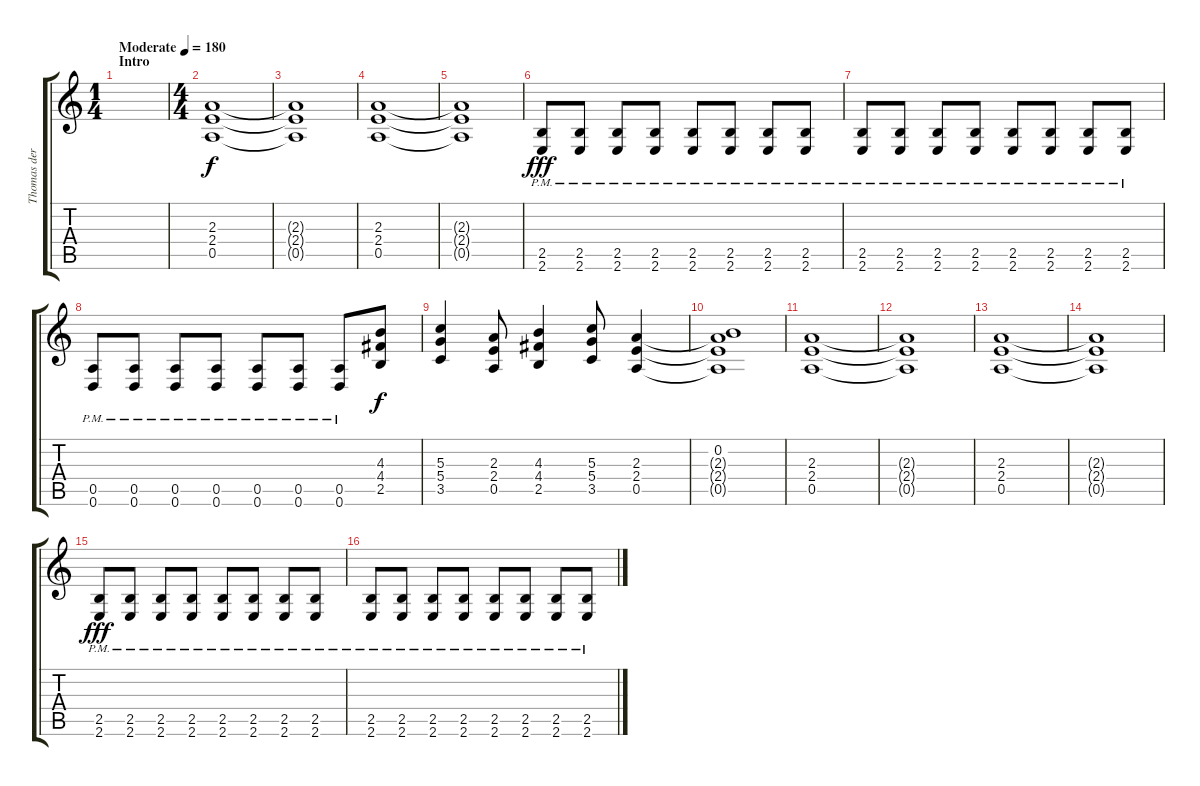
\track ("Thomas der Münzer" "Thomas der") {instrument distortionguitar}
\staff {score tabs}
\tuning (E4 B3 G3 D3 A2 D2) {hide}
\ts (1 4)
\section ("" "Intro")
\tempo (180 "Moderate")
\clef g2
\ks c
|
\ts (4 4)
(2.3 2.4 0.5).1 |
(2.3{t} 2.4{t} 0.5{t}).1 |
(2.3 2.4 0.5).1 |
(2.3{t} 2.4{t} 0.5{t}).1 |
(2.5{pm} 2.6{pm}).8{dy fff} (2.5{pm} 2.6{pm}).8 (2.5{pm} 2.6{pm}).8 (2.5{pm} 2.6{pm}).8 (2.5{pm} 2.6{pm}).8 (2.5{pm} 2.6{pm}).8 (2.5{pm} 2.6{pm}).8 (2.5{pm} 2.6{pm}).8 |
(2.5{pm} 2.6{pm}).8 (2.5{pm} 2.6{pm}).8 (2.5{pm} 2.6{pm}).8 (2.5{pm} 2.6{pm}).8 (2.5{pm} 2.6{pm}).8 (2.5{pm} 2.6{pm}).8 (2.5{pm} 2.6{pm}).8 (2.5{pm} 2.6{pm}).8 |
(0.5{pm} 0.6{pm}).8 (0.5{pm} 0.6{pm}).8 (0.5{pm} 0.6{pm}).8 (0.5{pm} 0.6{pm}).8 (0.5{pm} 0.6{pm}).8 (0.5{pm} 0.6{pm}).8 (0.5{pm} 0.6{pm}).8 (4.3 4.4 2.5).8{dy f} |
(5.3 5.4 3.5).4 (2.3 2.4 0.5).8 (4.3 4.4 2.5).4 (5.3 5.4 3.5).8 (2.3 2.4 0.5).4 |
(0.2 2.3{t} 2.4{t} 0.5{t}).1 |
(2.3 2.4 0.5).1 |
(2.3{t} 2.4{t} 0.5{t}).1 |
(2.3 2.4 0.5).1 |
(2.3{t} 2.4{t} 0.5{t}).1 |
(2.5{pm} 2.6{pm}).8{dy fff} (2.5{pm} 2.6{pm}).8 (2.5{pm} 2.6{pm}).8 (2.5{pm} 2.6{pm}).8 (2.5{pm} 2.6{pm}).8 (2.5{pm} 2.6{pm}).8 (2.5{pm} 2.6{pm}).8 (2.5{pm} 2.6{pm}).8 |
(2.5{pm} 2.6{pm}).8 (2.5{pm} 2.6{pm}).8 (2.5{pm} 2.6{pm}).8 (2.5{pm} 2.6{pm}).8 (2.5{pm} 2.6{pm}).8 (2.5{pm} 2.6{pm}).8 (2.5{pm} 2.6{pm}).8 (2.5{pm} 2.6{pm}).8
